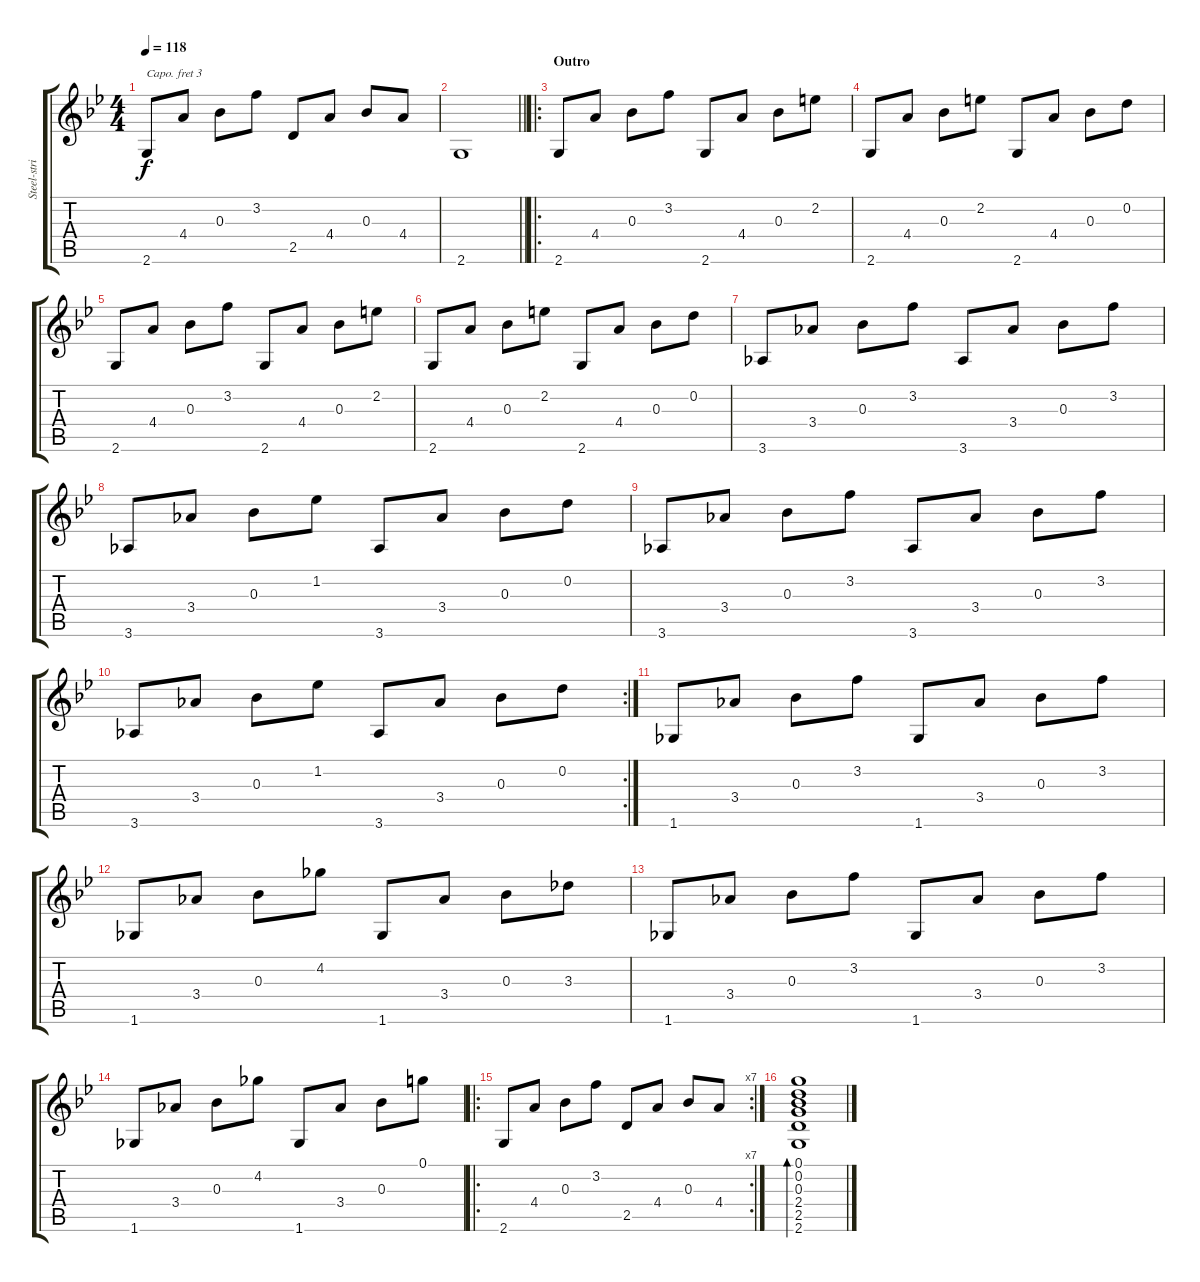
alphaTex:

\track ("Steel-stringed acoustic guitar" "Steel-stri") {instrument acousticguitarsteel}
\staff {score tabs}
\capo 3
\tuning (E4 B3 G3 D3 A2 D2) {hide}
\ts (4 4)
\tempo 118
\clef g2
\ks gminor
2.6.8{dy f} 4.4.8 0.3.8 3.2.8 2.5.8 4.4.8 0.3.8 4.4.8 |
\barLineRight lightlight
2.6.1 |
\ro
\section ("" "Outro")
2.6.8 4.4.8 0.3.8 3.2.8 2.6.8 4.4.8 0.3.8 2.2.8 |
2.6.8 4.4.8 0.3.8 2.2.8 2.6.8 4.4.8 0.3.8 0.2.8 |
2.6.8 4.4.8 0.3.8 3.2.8 2.6.8 4.4.8 0.3.8 2.2.8 |
2.6.8 4.4.8 0.3.8 2.2.8 2.6.8 4.4.8 0.3.8 0.2.8 |
3.6.8 3.4.8 0.3.8 3.2.8 3.6.8 3.4.8 0.3.8 3.2.8 |
3.6.8 3.4.8 0.3.8 1.2.8 3.6.8 3.4.8 0.3.8 0.2.8 |
3.6.8 3.4.8 0.3.8 3.2.8 3.6.8 3.4.8 0.3.8 3.2.8 |
\rc 2
3.6.8 3.4.8 0.3.8 1.2.8 3.6.8 3.4.8 0.3.8 0.2.8 |
1.6.8 3.4.8 0.3.8 3.2.8 1.6.8 3.4.8 0.3.8 3.2.8 |
1.6.8 3.4.8 0.3.8 4.2.8 1.6.8 3.4.8 0.3.8 3.3.8 |
1.6.8 3.4.8 0.3.8 3.2.8 1.6.8 3.4.8 0.3.8 3.2.8 |
1.6.8 3.4.8 0.3.8 4.2.8 1.6.8 3.4.8 0.3.8 0.1.8 |
\ro
\rc 7
2.6.8 4.4.8 0.3.8 3.2.8 2.5.8 4.4.8 0.3.8 4.4.8 |
(0.1 0.2 0.3 2.4 2.5 2.6).1{bd 120}
